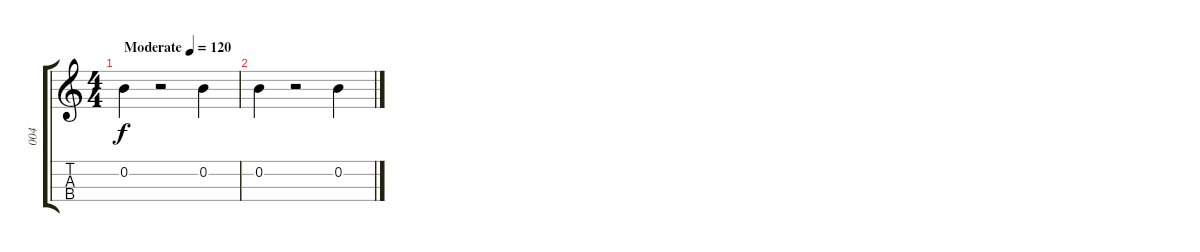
\track ("004" "004") {instrument slapbass1}
\staff {score tabs}
\tuning (E4 B3 G3 D3) {hide}
\ts (4 4)
\tempo (120 "Moderate")
\clef g2
\ks c
0.2.4{dy f instrument slapbass1} r.2 0.2.4 |
0.2.4 r.2 0.2.4
